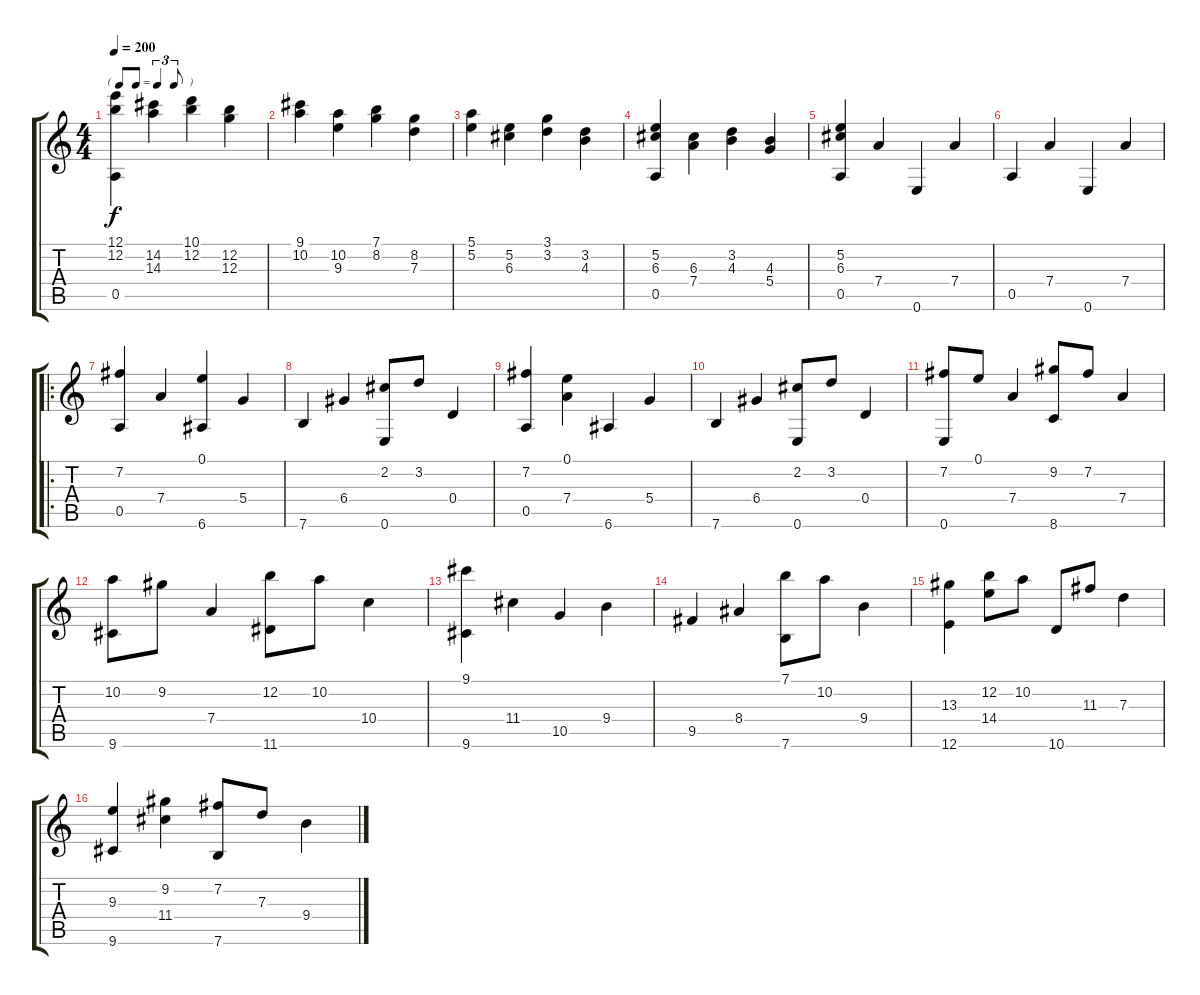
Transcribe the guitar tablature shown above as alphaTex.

\track "" {instrument acousticguitarsteel}
\staff {score tabs}
\tuning (E4 B3 G3 D3 A2 E2) {hide}
\ts (4 4)
\tf triplet8th
\tempo 200
\clef g2
\ks c
(12.1 12.2 0.5).4{dy f instrument acousticguitarsteel} (14.2 14.3).4 (10.1 12.2).4 (12.2 12.3).4 |
(9.1 10.2).4 (10.2 9.3).4 (7.1 8.2).4 (8.2 7.3).4 |
(5.1 5.2).4 (5.2 6.3).4 (3.1 3.2).4 (3.2 4.3).4 |
(5.2 6.3 0.5).4 (6.3 7.4).4 (3.2 4.3).4 (4.3 5.4).4 |
(5.2 6.3 0.5).4 7.4.4 0.6.4 7.4.4 |
0.5.4 7.4.4 0.6.4 7.4.4 |
\ro
(7.2 0.5).4 7.4.4 (0.1 6.6).4 5.4.4 |
7.6.4 6.4.4 (2.2 0.6).8 3.2.8 0.4.4 |
(7.2 0.5).4 (0.1 7.4).4 6.6.4 5.4.4 |
7.6.4 6.4.4 (2.2 0.6).8 3.2.8 0.4.4 |
(7.2 0.6).8 0.1.8 7.4.4 (9.2 8.6).8 7.2.8 7.4.4 |
(10.2 9.6).8 9.2.8 7.4.4 (12.2 11.6).8 10.2.8 10.4.4 |
(9.1 9.6).4 11.4.4 10.5.4 9.4.4 |
9.5.4 8.4.4 (7.1 7.6).8 10.2.8 9.4.4 |
(13.3 12.6).4 (12.2 14.4).8 10.2.8 10.6.8 11.3.8 7.3.4 |
(9.3 9.6).4 (9.2 11.4).4 (7.2 7.6).8 7.3.8 9.4.4
